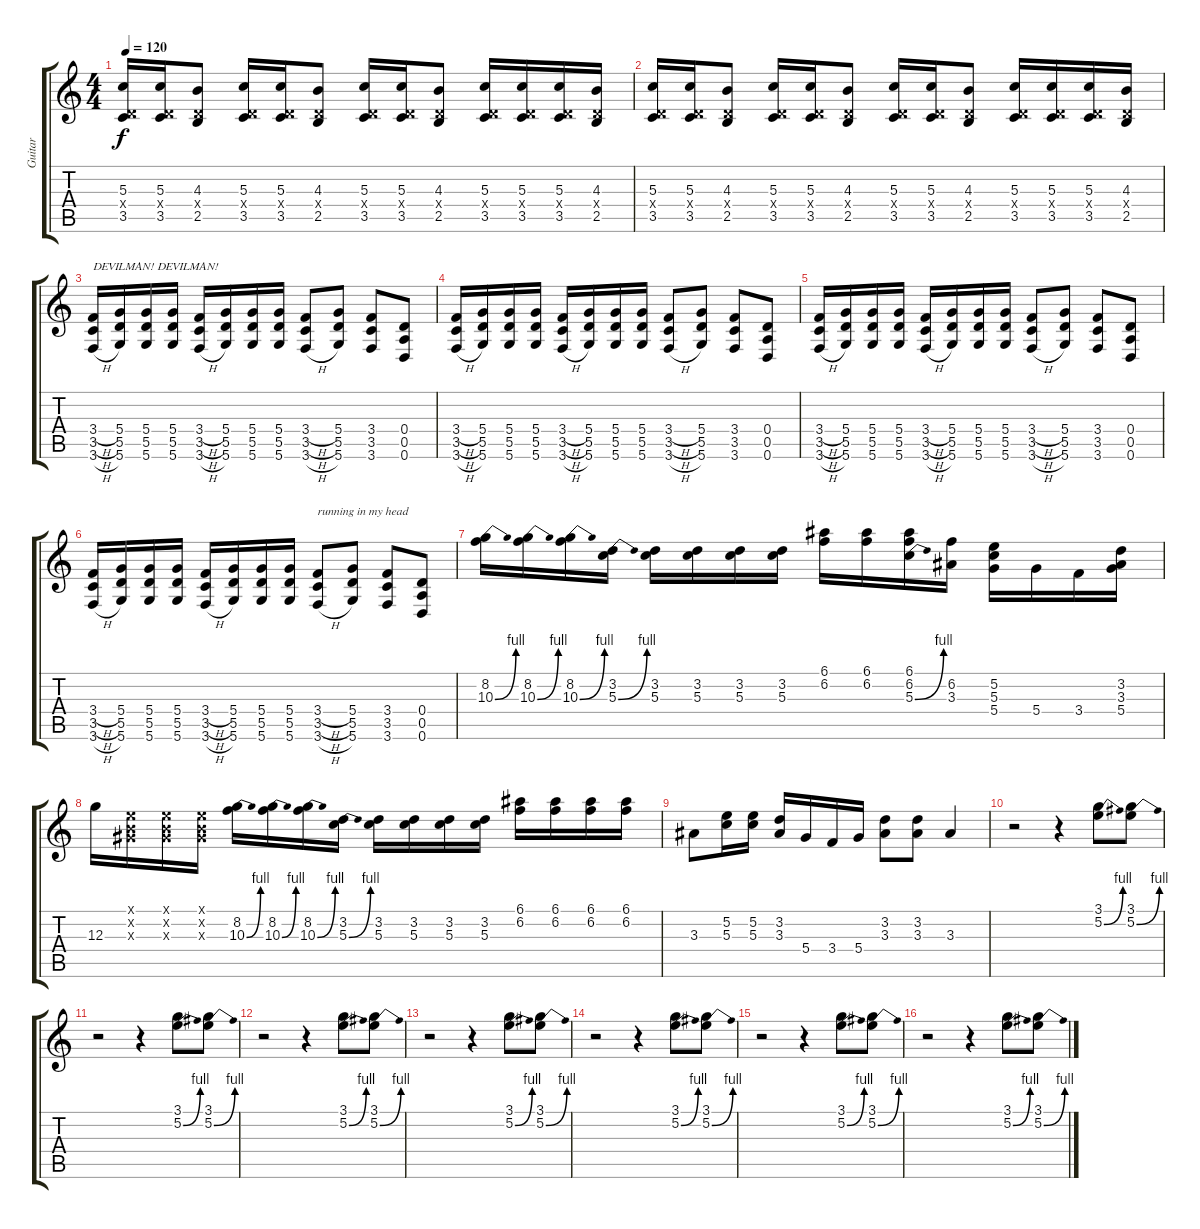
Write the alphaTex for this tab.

\track ("Guitar" "Guitar") {instrument distortionguitar}
\staff {score tabs}
\tuning (E4 B3 G3 D3 A2 D2) {hide}
\ts (4 4)
\tempo 120
\clef g2
\ks c
(5.3 0.4{x} 3.5).16{dy f} (5.3 0.4{x} 3.5).16 (4.3 0.4{x} 2.5).8 (5.3 0.4{x} 3.5).16 (5.3 0.4{x} 3.5).16 (4.3 0.4{x} 2.5).8 (5.3 0.4{x} 3.5).16 (5.3 0.4{x} 3.5).16 (4.3 0.4{x} 2.5).8 (5.3 0.4{x} 3.5).16 (5.3 0.4{x} 3.5).16 (5.3 0.4{x} 3.5).16 (4.3 0.4{x} 2.5).16 |
(5.3 0.4{x} 3.5).16 (5.3 0.4{x} 3.5).16 (4.3 0.4{x} 2.5).8 (5.3 0.4{x} 3.5).16 (5.3 0.4{x} 3.5).16 (4.3 0.4{x} 2.5).8 (5.3 0.4{x} 3.5).16 (5.3 0.4{x} 3.5).16 (4.3 0.4{x} 2.5).8 (5.3 0.4{x} 3.5).16 (5.3 0.4{x} 3.5).16 (5.3 0.4{x} 3.5).16 (4.3 0.4{x} 2.5).16 |
(3.4{h} 3.5{h} 3.6{h}).16{txt "DEVILMAN! DEVILMAN!"} (5.4 5.5 5.6).16 (5.4 5.5 5.6).16 (5.4 5.5 5.6).16 (3.4{h} 3.5{h} 3.6{h}).16 (5.4 5.5 5.6).16 (5.4 5.5 5.6).16 (5.4 5.5 5.6).16 (3.4{h} 3.5{h} 3.6{h}).8 (5.4 5.5 5.6).8 (3.4 3.5 3.6).8 (0.4 0.5 0.6).8 |
(3.4{h} 3.5{h} 3.6{h}).16 (5.4 5.5 5.6).16 (5.4 5.5 5.6).16 (5.4 5.5 5.6).16 (3.4{h} 3.5{h} 3.6{h}).16 (5.4 5.5 5.6).16 (5.4 5.5 5.6).16 (5.4 5.5 5.6).16 (3.4{h} 3.5{h} 3.6{h}).8 (5.4 5.5 5.6).8 (3.4 3.5 3.6).8 (0.4 0.5 0.6).8 |
(3.4{h} 3.5{h} 3.6{h}).16 (5.4 5.5 5.6).16 (5.4 5.5 5.6).16 (5.4 5.5 5.6).16 (3.4{h} 3.5{h} 3.6{h}).16 (5.4 5.5 5.6).16 (5.4 5.5 5.6).16 (5.4 5.5 5.6).16 (3.4{h} 3.5{h} 3.6{h}).8 (5.4 5.5 5.6).8 (3.4 3.5 3.6).8 (0.4 0.5 0.6).8 |
(3.4{h} 3.5{h} 3.6{h}).16 (5.4 5.5 5.6).16 (5.4 5.5 5.6).16 (5.4 5.5 5.6).16 (3.4{h} 3.5{h} 3.6{h}).16 (5.4 5.5 5.6).16 (5.4 5.5 5.6).16 (5.4 5.5 5.6).16 (3.4{h} 3.5{h} 3.6{h}).8{txt "running in my head"} (5.4 5.5 5.6).8 (3.4 3.5 3.6).8 (0.4 0.5 0.6).8 |
(8.2 10.3{be (bend 0 0 60 4)}).16 (8.2 10.3{be (bend 0 0 60 4)}).16 (8.2 10.3{be (bend 0 0 60 4)}).16 (3.2 5.3{be (bend 0 0 60 4)}).16 (3.2 5.3).16 (3.2 5.3).16 (3.2 5.3).16 (3.2 5.3).16 (6.1 6.2).16 (6.1 6.2).16 (6.1 6.2 5.3{be (bend 0 0 60 4)}).16 (6.2 3.3).16 (5.2 5.3 5.4).16 5.4.16 3.4.16 (3.2 3.3 5.4).16 |
12.3.16 (0.1{x} 0.2{x} 1.3{x}).16 (0.1{x} 0.2{x} 1.3{x}).16 (0.1{x} 0.2{x} 1.3{x}).16 (8.2 10.3{be (bend 0 0 60 4)}).16 (8.2 10.3{be (bend 0 0 60 4)}).16 (8.2 10.3{be (bend 0 0 60 4)}).16 (3.2 5.3{be (bend 0 0 60 4)}).16 (3.2 5.3).16 (3.2 5.3).16 (3.2 5.3).16 (3.2 5.3).16 (6.1 6.2).16 (6.1 6.2).16 (6.1 6.2).16 (6.1 6.2).16 |
3.3.8 (5.2 5.3).16 (5.2 5.3).16 (3.2 3.3).16 5.4.16 3.4.16 5.4.16 (3.2 3.3).8 (3.2 3.3).8 3.3.4 |
r.2 r.4 (3.1 5.2{be (bend 0 0 60 4)}).8 (3.1 5.2{be (bend 0 0 60 4)}).8 |
r.2 r.4 (3.1 5.2{be (bend 0 0 60 4)}).8 (3.1 5.2{be (bend 0 0 60 4)}).8 |
r.2 r.4 (3.1 5.2{be (bend 0 0 60 4)}).8 (3.1 5.2{be (bend 0 0 60 4)}).8 |
r.2 r.4 (3.1 5.2{be (bend 0 0 60 4)}).8 (3.1 5.2{be (bend 0 0 60 4)}).8 |
r.2 r.4 (3.1 5.2{be (bend 0 0 60 4)}).8 (3.1 5.2{be (bend 0 0 60 4)}).8 |
r.2 r.4 (3.1 5.2{be (bend 0 0 60 4)}).8 (3.1 5.2{be (bend 0 0 60 4)}).8 |
r.2 r.4 (3.1 5.2{be (bend 0 0 60 4)}).8 (3.1 5.2{be (bend 0 0 60 4)}).8
